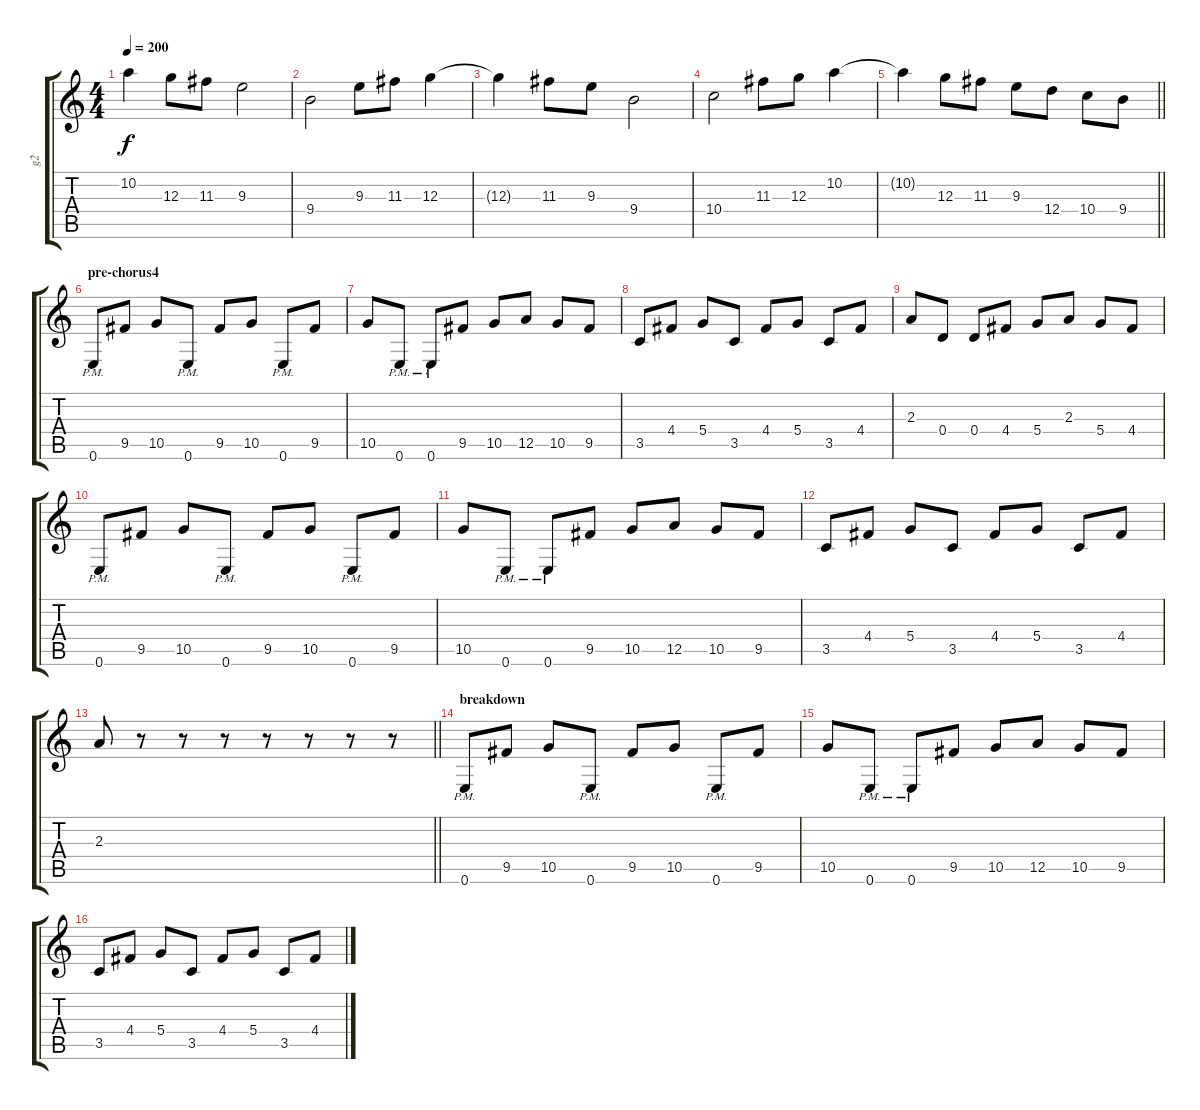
\track ("g2" "g2") {instrument distortionguitar}
\staff {score tabs}
\tuning (E4 B3 G3 D3 A2 E2) {hide}
\ts (4 4)
\tempo 200
\clef g2
\ks c
10.2{t}.4{dy f} 12.3.8 11.3.8 9.3.2 |
9.4.2 9.3.8 11.3.8 12.3.4 |
12.3{t}.4 11.3.8 9.3.8 9.4.2 |
10.4.2 11.3.8 12.3.8 10.2.4 |
\barLineRight lightlight
10.2{t}.4 12.3.8 11.3.8 9.3.8 12.4.8 10.4.8 9.4.8 |
\section ("" "pre-chorus4")
0.6{pm}.8 9.5.8 10.5.8 0.6{pm}.8 9.5.8 10.5.8 0.6{pm}.8 9.5.8 |
10.5.8 0.6{pm}.8 0.6{pm}.8 9.5.8 10.5.8 12.5.8 10.5.8 9.5.8 |
3.5.8 4.4.8 5.4.8 3.5.8 4.4.8 5.4.8 3.5.8 4.4.8 |
2.3.8 0.4.8 0.4.8 4.4.8 5.4.8 2.3.8 5.4.8 4.4.8 |
0.6{pm}.8 9.5.8 10.5.8 0.6{pm}.8 9.5.8 10.5.8 0.6{pm}.8 9.5.8 |
10.5.8 0.6{pm}.8 0.6{pm}.8 9.5.8 10.5.8 12.5.8 10.5.8 9.5.8 |
3.5.8 4.4.8 5.4.8 3.5.8 4.4.8 5.4.8 3.5.8 4.4.8 |
\barLineRight lightlight
2.3.8 r.8 r.8 r.8 r.8 r.8 r.8 r.8 |
\section ("" "breakdown")
0.6{pm}.8{instrument acousticguitarsteel} 9.5.8 10.5.8 0.6{pm}.8 9.5.8 10.5.8 0.6{pm}.8 9.5.8 |
10.5.8 0.6{pm}.8 0.6{pm}.8 9.5.8 10.5.8 12.5.8 10.5.8 9.5.8 |
3.5.8 4.4.8 5.4.8 3.5.8 4.4.8 5.4.8 3.5.8 4.4.8
